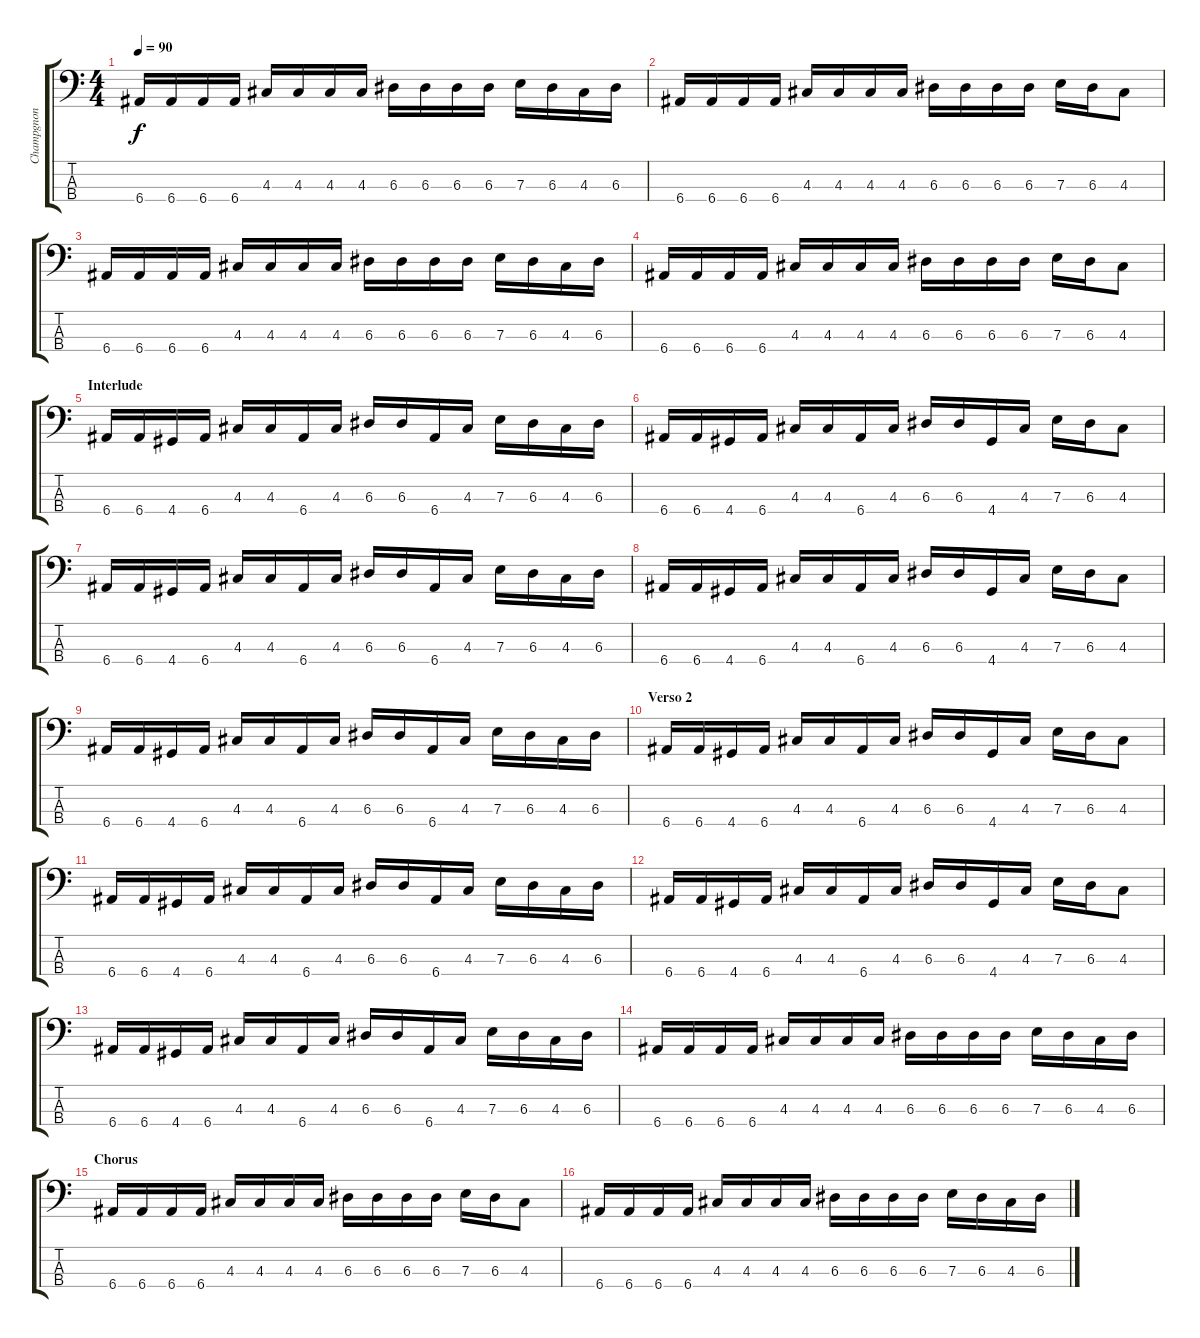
\track ("Champgnon" "Champgnon") {instrument electricbassfinger}
\staff {score tabs}
\tuning (G2 D2 A1 E1) {hide}
\ts (4 4)
\tempo 90
\clef f4
\ks c
6.4.16{dy f} 6.4.16 6.4.16 6.4.16 4.3.16 4.3.16 4.3.16 4.3.16 6.3.16 6.3.16 6.3.16 6.3.16 7.3.16 6.3.16 4.3.16 6.3.16 |
6.4.16 6.4.16 6.4.16 6.4.16 4.3.16 4.3.16 4.3.16 4.3.16 6.3.16 6.3.16 6.3.16 6.3.16 7.3.16 6.3.16 4.3.8 |
6.4.16 6.4.16 6.4.16 6.4.16 4.3.16 4.3.16 4.3.16 4.3.16 6.3.16 6.3.16 6.3.16 6.3.16 7.3.16 6.3.16 4.3.16 6.3.16 |
6.4.16 6.4.16 6.4.16 6.4.16 4.3.16 4.3.16 4.3.16 4.3.16 6.3.16 6.3.16 6.3.16 6.3.16 7.3.16 6.3.16 4.3.8 |
\section ("" "Interlude")
6.4.16 6.4.16 4.4.16 6.4.16 4.3.16 4.3.16 6.4.16 4.3.16 6.3.16 6.3.16 6.4.16 4.3.16 7.3.16 6.3.16 4.3.16 6.3.16 |
6.4.16 6.4.16 4.4.16 6.4.16 4.3.16 4.3.16 6.4.16 4.3.16 6.3.16 6.3.16 4.4.16 4.3.16 7.3.16 6.3.16 4.3.8 |
6.4.16 6.4.16 4.4.16 6.4.16 4.3.16 4.3.16 6.4.16 4.3.16 6.3.16 6.3.16 6.4.16 4.3.16 7.3.16 6.3.16 4.3.16 6.3.16 |
6.4.16 6.4.16 4.4.16 6.4.16 4.3.16 4.3.16 6.4.16 4.3.16 6.3.16 6.3.16 4.4.16 4.3.16 7.3.16 6.3.16 4.3.8 |
6.4.16 6.4.16 4.4.16 6.4.16 4.3.16 4.3.16 6.4.16 4.3.16 6.3.16 6.3.16 6.4.16 4.3.16 7.3.16 6.3.16 4.3.16 6.3.16 |
\section ("" "Verso 2")
6.4.16 6.4.16 4.4.16 6.4.16 4.3.16 4.3.16 6.4.16 4.3.16 6.3.16 6.3.16 4.4.16 4.3.16 7.3.16 6.3.16 4.3.8 |
6.4.16 6.4.16 4.4.16 6.4.16 4.3.16 4.3.16 6.4.16 4.3.16 6.3.16 6.3.16 6.4.16 4.3.16 7.3.16 6.3.16 4.3.16 6.3.16 |
6.4.16 6.4.16 4.4.16 6.4.16 4.3.16 4.3.16 6.4.16 4.3.16 6.3.16 6.3.16 4.4.16 4.3.16 7.3.16 6.3.16 4.3.8 |
6.4.16 6.4.16 4.4.16 6.4.16 4.3.16 4.3.16 6.4.16 4.3.16 6.3.16 6.3.16 6.4.16 4.3.16 7.3.16 6.3.16 4.3.16 6.3.16 |
6.4.16 6.4.16 6.4.16 6.4.16 4.3.16 4.3.16 4.3.16 4.3.16 6.3.16 6.3.16 6.3.16 6.3.16 7.3.16 6.3.16 4.3.16 6.3.16 |
\section ("" "Chorus")
6.4.16 6.4.16 6.4.16 6.4.16 4.3.16 4.3.16 4.3.16 4.3.16 6.3.16 6.3.16 6.3.16 6.3.16 7.3.16 6.3.16 4.3.8 |
6.4.16 6.4.16 6.4.16 6.4.16 4.3.16 4.3.16 4.3.16 4.3.16 6.3.16 6.3.16 6.3.16 6.3.16 7.3.16 6.3.16 4.3.16 6.3.16
